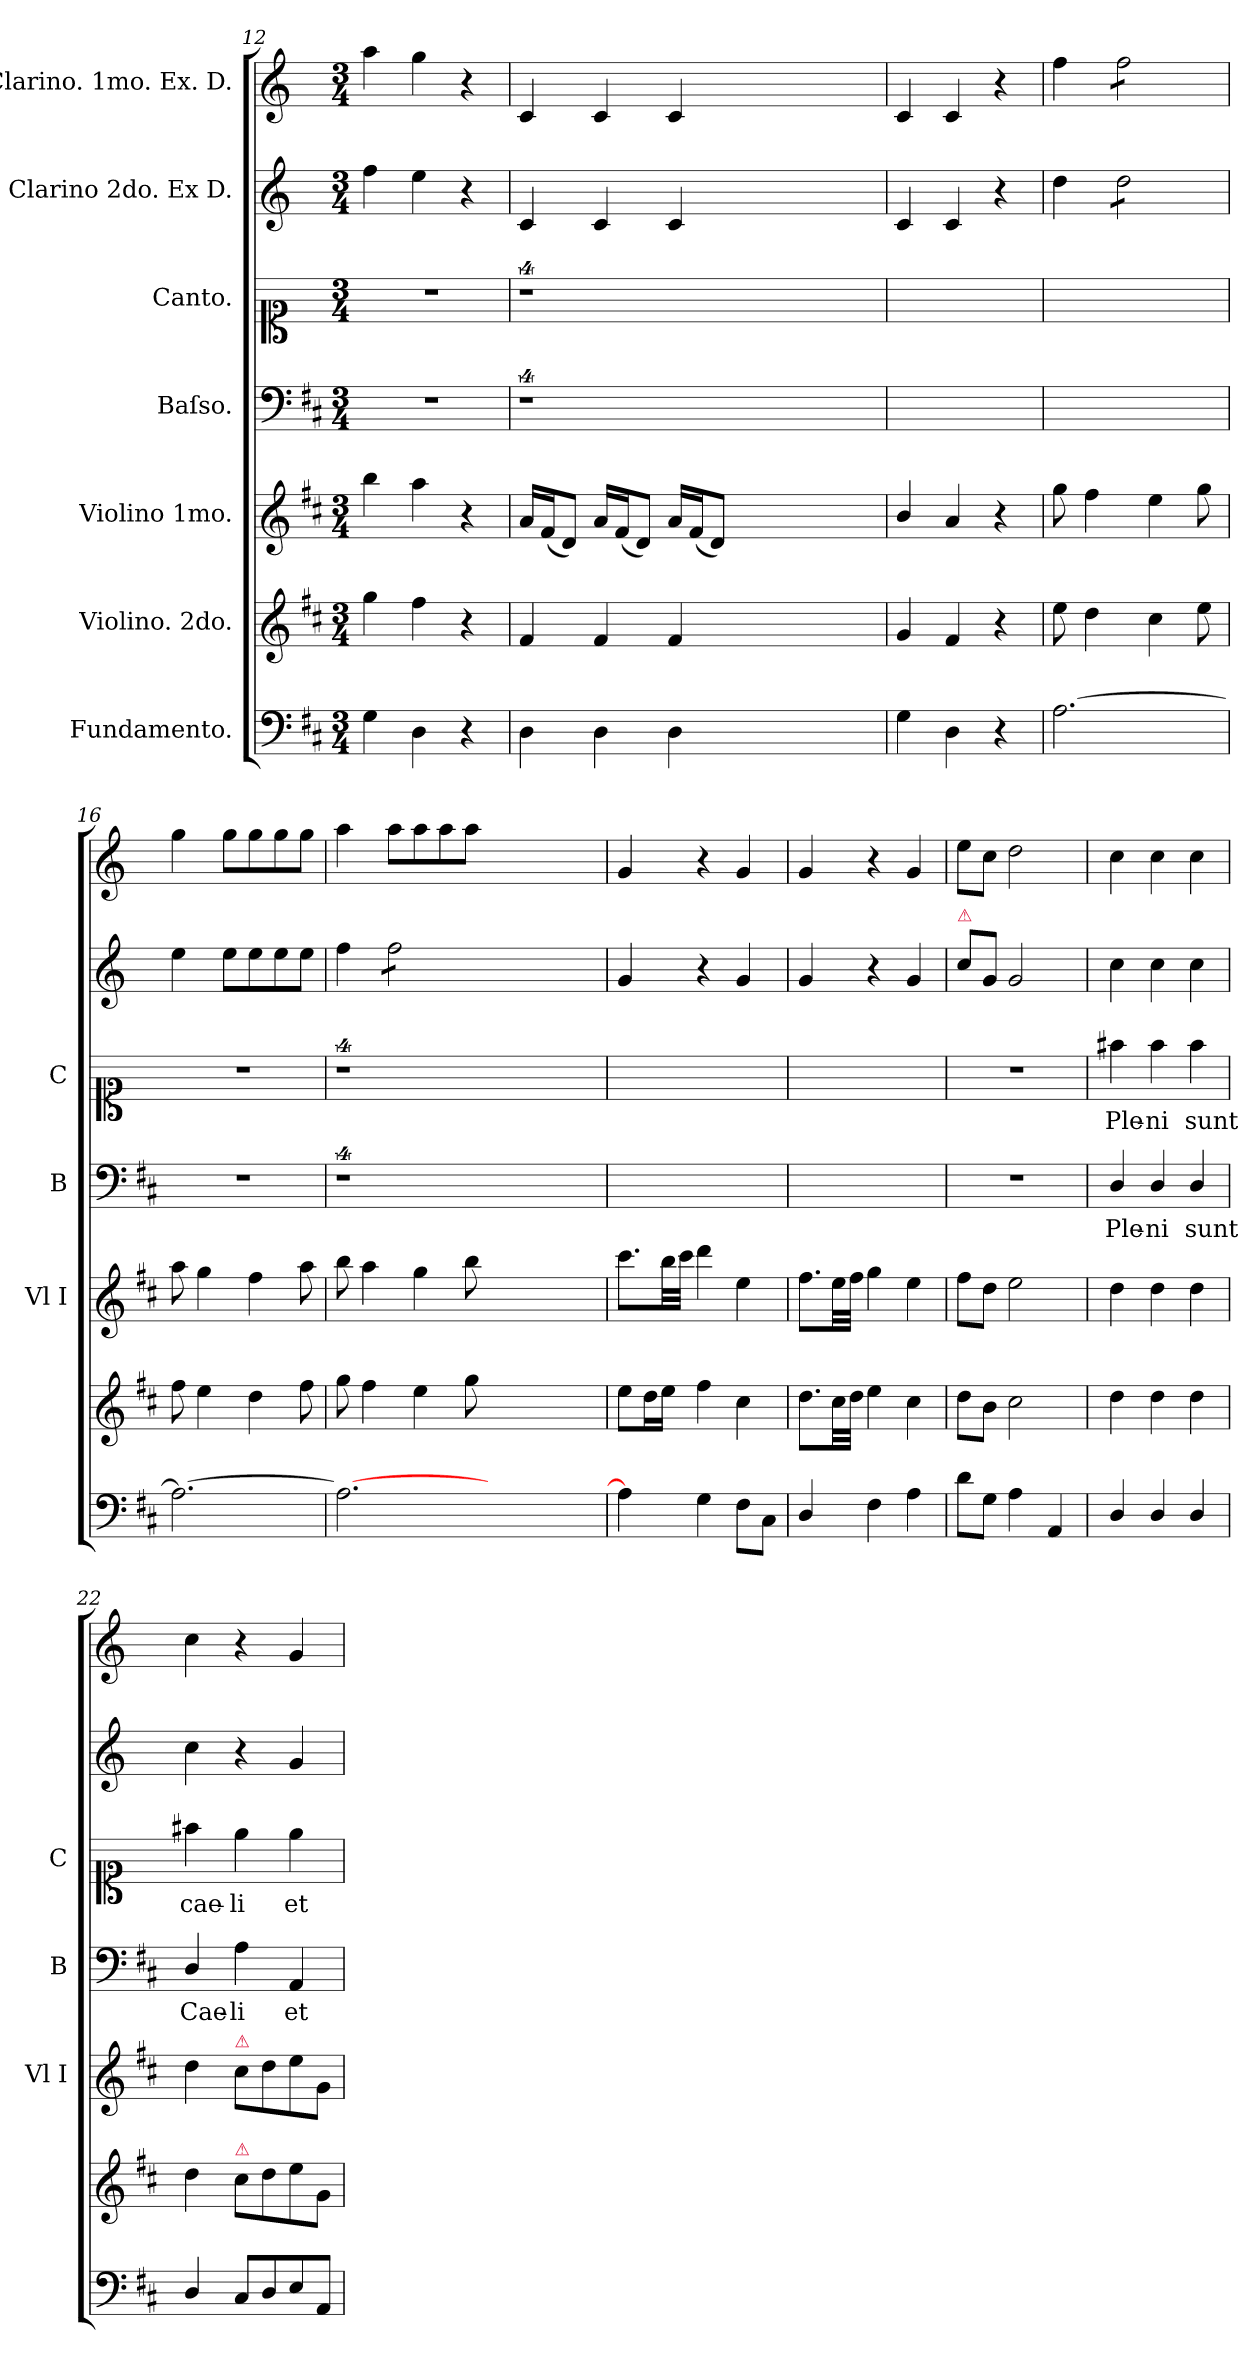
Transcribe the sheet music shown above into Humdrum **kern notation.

**kern	**kern	**kern	**kern	**text	**kern	**text	**kern	**kern
*part7	*part6	*part5	*part4	*part4	*part3	*part3	*part2	*part1
*staff7	*staff6	*staff5	*staff4	*staff4	*staff3	*staff3	*staff2	*staff1
*I"Fundamento.	*I"Violino. 2do.	*I"Violino 1mo.	*I"Baſso.	*	*I"Canto.	*	*I"Clarino 2do. Ex D.	*I"Clarino. 1mo. Ex. D.
*	*	*I'Vl I	*I'B	*	*I'C	*	*	*
*clefF4	*clefG2	*clefG2	*clefF4	*	*clefC1	*	*clefG2	*clefG2
*	*	*	*	*	*	*	*ITrd-1c-2	*ITrd-1c-2
*k[f#c#]	*k[f#c#]	*k[f#c#]	*k[f#c#]	*	*	*	*k[f#c#]	*k[f#c#]
*M3/4	*M3/4	*M3/4	*M3/4	*	*M3/4	*	*M3/4	*M3/4
=12	=12	=12	=12	=12	=12	=12	=12	=12
4G\	4gg\	4bb\	2.r	.	2.r	.	4gg\	4bb\
4D\	4ff#\	4aa\	.	.	.	.	4ff#\	4aa\
4r	4r	4r	.	.	.	.	4r	4r
=13	=13	=13	=13	=13	=13	=13	=13	=13
4D\	4f#/	16a/LL	4%9r	.	4%9r	.	4d/	4d/
.	.	(16f#/J	.	.	.	.	.	.
.	.	8d/J)	.	.	.	.	.	.
4D\	4f#/	16a/LL	.	.	.	.	4d/	4d/
.	.	(16f#/J	.	.	.	.	.	.
.	.	8d/J)	.	.	.	.	.	.
4D\	4f#/	16a/LL	.	.	.	.	4d/	4d/
.	.	(16f#/J	.	.	.	.	.	.
.	.	8d/J)	.	.	.	.	.	.
1.ryy	1.ryy	1.ryy	.	.	.	.	1.ryy	1.ryy
=14	=14	=14	=14	=14	=14	=14	=14	=14
4G\	4g/	4b/	2.ryy	.	2.ryy	.	4d/	4d/
4D\	4f#/	4a/	.	.	.	.	4d/	4d/
4r	4r	4r	.	.	.	.	4r	4r
=15	=15	=15	=15	=15	=15	=15	=15	=15
[<2.A\	8ee\	8gg\	2.ryy	.	2.ryy	.	4ee\	4gg\
.	4dd\	4ff#\	.	.	.	.	.	.
*	*	*	*	*	*	*	*tremolo	*
*	*	*	*	*	*	*	*	*tremolo
.	.	.	.	.	.	.	8ee\L	8gg\L
.	4cc#\	4ee\	.	.	.	.	8ee\	8gg\
.	.	.	.	.	.	.	8ee\	8gg\
.	8ee\	8gg\	.	.	.	.	8ee\J	8gg\J
*	*	*	*	*	*	*	*	*Xtremolo
*	*	*	*	*	*	*	*Xtremolo	*
=16	=16	=16	=16	=16	=16	=16	=16	=16
2.A\_<	8ff#\	8aa\	2.r	.	2.r	.	4ff#\	4aa\
.	4ee\	4gg\	.	.	.	.	.	.
.	.	.	.	.	.	.	8ff#\L	8aa\L
.	4dd\	4ff#\	.	.	.	.	8ff#\	8aa\
.	.	.	.	.	.	.	8ff#\	8aa\
.	8ff#\	8aa\	.	.	.	.	8ff#\J	8aa\J
=17	=17	=17	=17	=17	=17	=17	=17	=17
2.A\_	8gg\	8bb\	4%9r	.	4%9r	.	4gg\	4bb\
.	4ff#\	4aa\	.	.	.	.	.	.
*	*	*	*	*	*	*	*tremolo	*
.	.	.	.	.	.	.	8gg\L	8bb\L
.	4ee\	4gg\	.	.	.	.	8gg\	8bb\
.	.	.	.	.	.	.	8gg\	8bb\
.	8gg\	8bb\	.	.	.	.	8gg\J	8bb\J
*	*	*	*	*	*	*	*Xtremolo	*
1.ryy	1.ryy	1.ryy	.	.	.	.	1.ryy	1.ryy
=18	=18	=18	=18	=18	=18	=18	=18	=18
4A\]	8ee\L	8.ccc#\L	2.ryy	.	2.ryy	.	4a/	4a/
.	16dd\L	.	.	.	.	.	.	.
.	16ee\JJ	32bb\LL	.	.	.	.	.	.
.	.	32ccc#\JJJ	.	.	.	.	.	.
4G\	4ff#\	4ddd\	.	.	.	.	4r	4r
8F#\L	4cc#\	4ee\	.	.	.	.	4a/	4a/
8C#\J	.	.	.	.	.	.	.	.
=19	=19	=19	=19	=19	=19	=19	=19	=19
4D/	8.dd\L	8.ff#\L	2.ryy	.	2.ryy	.	4a/	4a/
.	32cc#\LL	32ee\LL	.	.	.	.	.	.
.	32dd\JJJ	32ff#\JJJ	.	.	.	.	.	.
4F#\	4ee\	4gg\	.	.	.	.	4r	4r
4A\	4cc#\	4ee\	.	.	.	.	4a/	4a/
=20	=20	=20	=20	=20	=20	=20	=20	=20
!	!	!	!	!	!	!	!LO:TX:a:color=crimson:t=⚠	!
8d\L	8dd\L	8ff#\L	2.r	.	2.r	.	8dd\L	8ff#\L
8G\J	8b\J	8dd\J	.	.	.	.	8a/J	8dd\J
4A\	2cc#\	2ee\	.	.	.	.	2a/	2ee\
4AA/	.	.	.	.	.	.	.	.
=21	=21	=21	=21	=21	=21	=21	=21	=21
4D/	4dd\	4dd\	4D/	Ple-	4ff#\	Ple-	4dd\	4dd\
4D/	4dd\	4dd\	4D/	-ni	4ff#\	-ni	4dd\	4dd\
4D/	4dd\	4dd\	4D/	sunt	4ff#\	sunt	4dd\	4dd\
=22	=22	=22	=22	=22	=22	=22	=22	=22
4D/	4dd\	4dd\	4D/	Cae-	4ff#\	cae-	4dd\	4dd\
!	!	!LO:TX:a:color=crimson:t=⚠	!	!	!	!	!	!
!	!LO:TX:a:color=crimson:t=⚠	!	!	!	!	!	!	!
8C#/L	8cc#\L	8cc#\L	4A\	-li	4ee\	-li	4r	4r
8D/	8dd\	8dd\	.	.	.	.	.	.
8E/	8ee\	8ee\	4AA/	et	4ee\	et	4a/	4a/
8AA/J	8g/J	8g/J	.	.	.	.	.	.
=	=	=	=	=	=	=	=	=
*-	*-	*-	*-	*-	*-	*-	*-	*-
